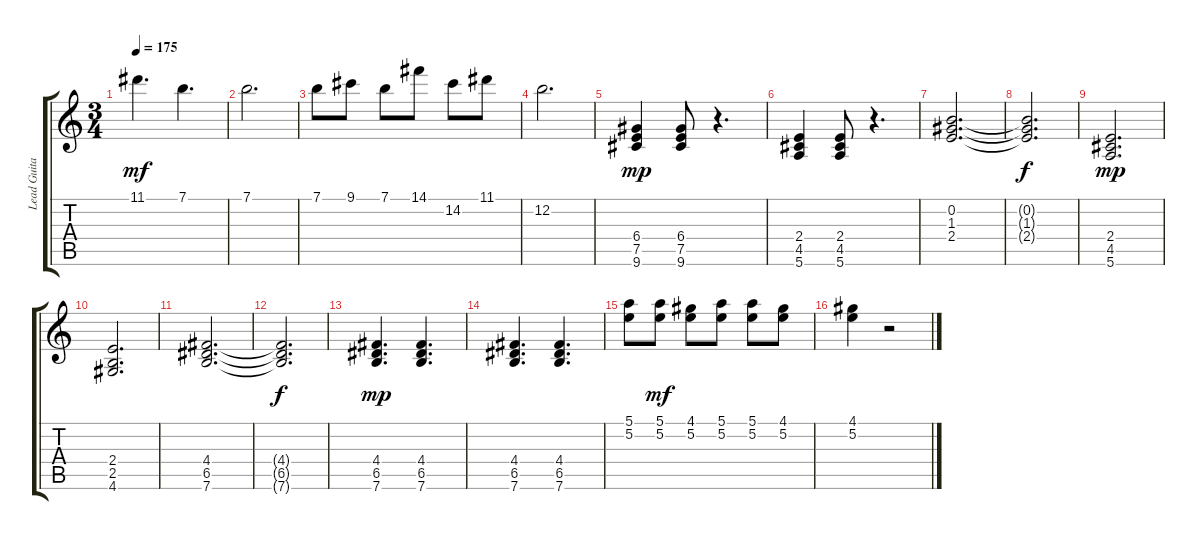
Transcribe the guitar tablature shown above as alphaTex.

\track ("Lead Guitar" "Lead Guita") {instrument distortionguitar}
\staff {score tabs}
\tuning (E4 B3 G3 D3 A2 E2) {hide}
\ts (3 4)
\tempo 175
\clef g2
\ks c
11.1.4{d dy mf} 7.1.4{d} |
7.1.2{d} |
7.1.8 9.1.8 7.1.8 14.1.8 14.2.8 11.1.8 |
12.2.2{d} |
(6.4 7.5 9.6).4{dy mp} (6.4 7.5 9.6).8 r.4{d} |
(2.4 4.5 5.6).4 (2.4 4.5 5.6).8 r.4{d} |
(0.2 1.3 2.4).2{d} |
(0.2{t} 1.3{t} 2.4{t}).2{d dy f} |
(2.4 4.5 5.6).2{d dy mp} |
(2.4 2.5 4.6).2{d} |
(4.4 6.5 7.6).2{d} |
(4.4{t} 6.5{t} 7.6{t}).2{d dy f} |
(4.4 6.5 7.6).4{d dy mp} (4.4 6.5 7.6).4{d} |
(4.4 6.5 7.6).4{d} (4.4 6.5 7.6).4{d} |
(5.1 5.2).8 (5.1 5.2).8{dy mf} (4.1 5.2).8 (5.1 5.2).8 (5.1 5.2).8 (4.1 5.2).8 |
(4.1 5.2).4 r.2
